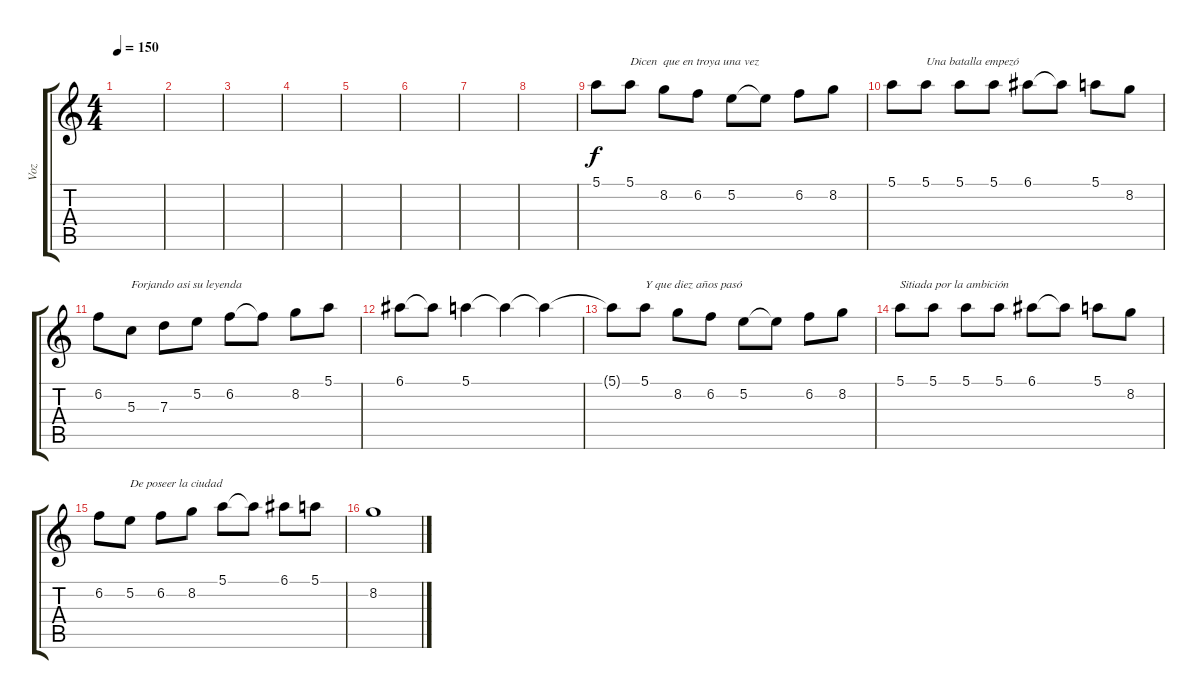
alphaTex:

\track ("Voz" "Voz") {instrument distortionguitar}
\staff {score tabs}
\tuning (E4 B3 G3 D3 A2 E2) {hide}
\ts (4 4)
\tempo 150
\clef g2
\ks c
|
|
|
|
|
|
|
|
5.1.8 5.1.8{txt "Dicen  que en troya una vez"} 8.2.8 6.2.8 5.2.8 5.2{t}.8 6.2.8 8.2.8 |
5.1.8 5.1.8{txt "Una batalla empezó"} 5.1.8 5.1.8 6.1.8 6.1{t}.8 5.1.8 8.2.8 |
6.2.8 5.3.8{txt "Forjando asi su leyenda"} 7.3.8 5.2.8 6.2.8 6.2{t}.8 8.2.8 5.1.8 |
6.1.8 6.1{t}.8 5.1.4 5.1{t}.4 5.1{t}.4 |
5.1{t}.8 5.1.8{txt "Y que diez años pasó"} 8.2.8 6.2.8 5.2.8 5.2{t}.8 6.2.8 8.2.8 |
5.1.8{txt "Sitiada por la ambición"} 5.1.8 5.1.8 5.1.8 6.1.8 6.1{t}.8 5.1.8 8.2.8 |
6.2.8 5.2.8{txt "De poseer la ciudad"} 6.2.8 8.2.8 5.1.8 5.1{t}.8 6.1.8 5.1.8 |
8.2.1
